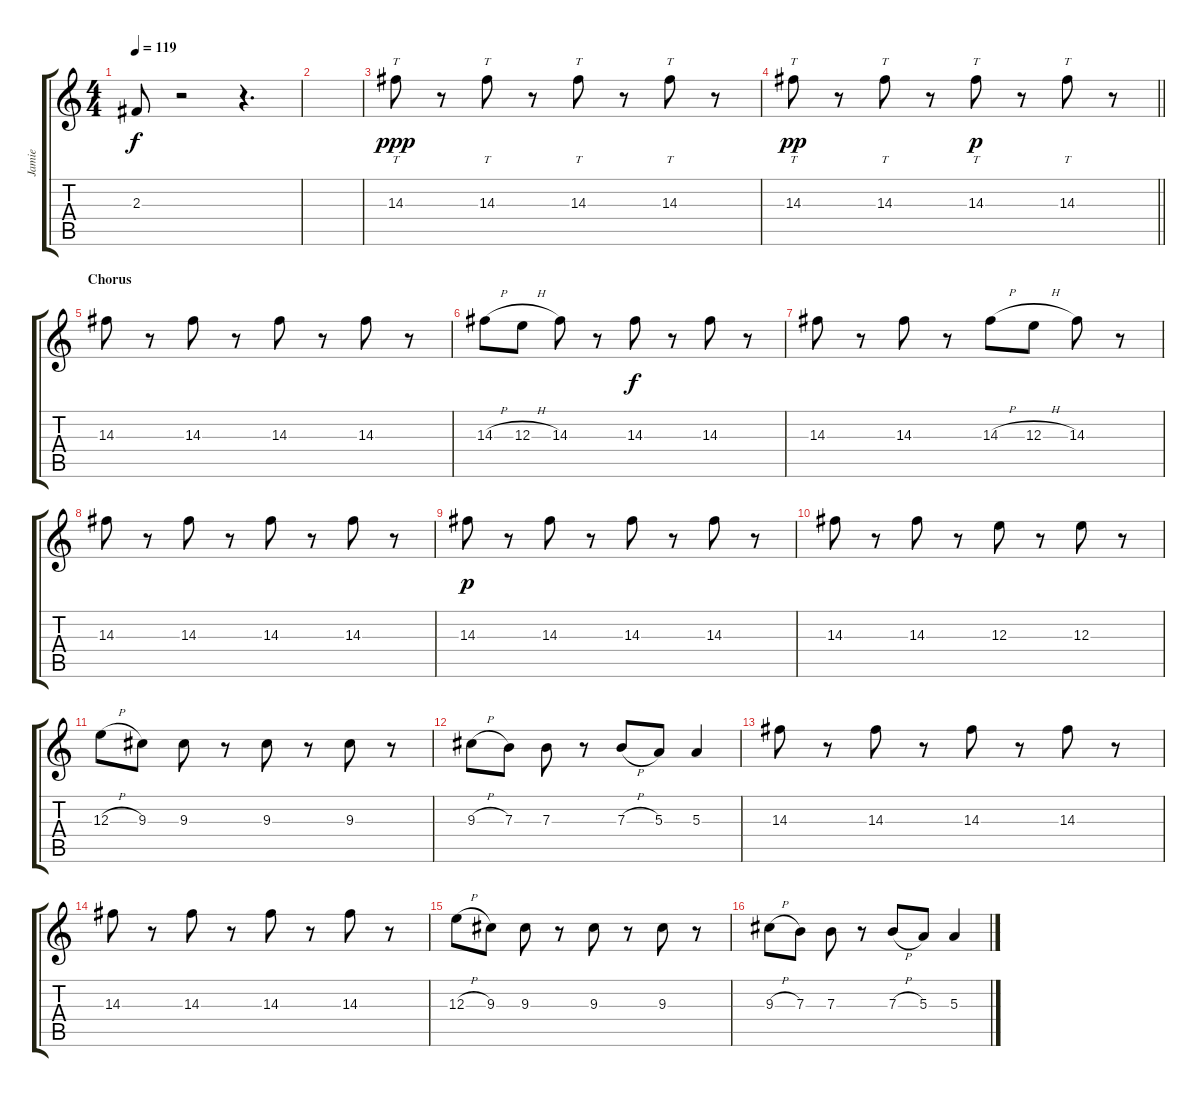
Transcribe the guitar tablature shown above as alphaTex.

\track ("Jamie" "Jamie") {instrument overdrivenguitar}
\staff {score tabs}
\tuning (Db4 Ab3 E3 B2 Gb2 B1) {hide}
\ts (4 4)
\tempo 119
\clef g2
\ks c
2.3.8{dy f} r.2 r.4{d} |
|
14.3.8{tt dy ppp} r.8 14.3.8{tt} r.8 14.3.8{tt} r.8 14.3.8{tt} r.8 |
\barLineRight lightlight
14.3.8{tt dy pp} r.8 14.3.8{tt} r.8 14.3.8{tt dy p} r.8 14.3.8{tt} r.8 |
\section ("" "Chorus")
14.3.8 r.8 14.3.8 r.8 14.3.8 r.8 14.3.8 r.8 |
14.3{h}.8 12.3{h}.8 14.3.8 r.8 14.3.8{dy f} r.8 14.3.8 r.8 |
14.3.8 r.8 14.3.8 r.8 14.3{h}.8 12.3{h}.8 14.3.8 r.8 |
14.3.8 r.8 14.3.8 r.8 14.3.8 r.8 14.3.8 r.8 |
14.3.8{dy p} r.8 14.3.8 r.8 14.3.8 r.8 14.3.8 r.8 |
14.3.8 r.8 14.3.8 r.8 12.3.8 r.8 12.3.8 r.8 |
12.3{h}.8 9.3.8 9.3.8 r.8 9.3.8 r.8 9.3.8 r.8 |
9.3{h}.8 7.3.8 7.3.8 r.8 7.3{h}.8 5.3.8 5.3.4 |
14.3.8 r.8 14.3.8 r.8 14.3.8 r.8 14.3.8 r.8 |
14.3.8 r.8 14.3.8 r.8 14.3.8 r.8 14.3.8 r.8 |
12.3{h}.8 9.3.8 9.3.8 r.8 9.3.8 r.8 9.3.8 r.8 |
9.3{h}.8 7.3.8 7.3.8 r.8 7.3{h}.8 5.3.8 5.3.4
